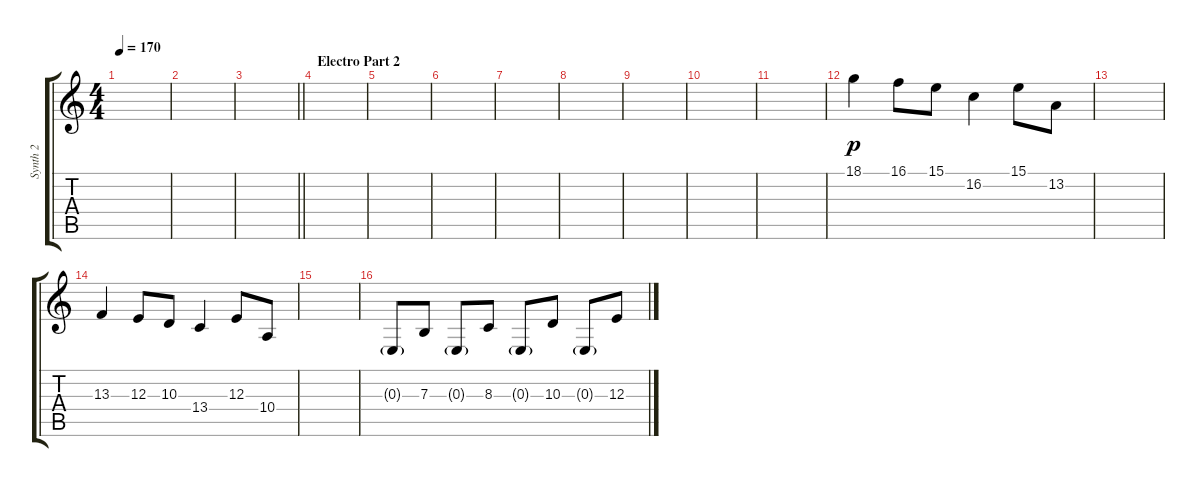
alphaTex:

\track ("Synth 2" "Synth 2") {instrument lead2sawtooth}
\staff {score tabs}
\tuning (Db4 Ab3 E3 B2 Gb2 B1) {hide}
\ts (4 4)
\tempo 170
\clef g2
\ks c
|
|
\barLineRight lightlight
|
\section ("" "Electro Part 2")
|
|
|
|
|
|
|
|
18.1.4{dy p} 16.1.8 15.1.8 16.2.4 15.1.8 13.2.8 |
|
13.3.4 12.3.8 10.3.8 13.4.4 12.3.8 10.4.8 |
|
0.3{g}.8 7.3.8 0.3{g}.8 8.3.8 0.3{g}.8 10.3.8 0.3{g}.8 12.3.8
